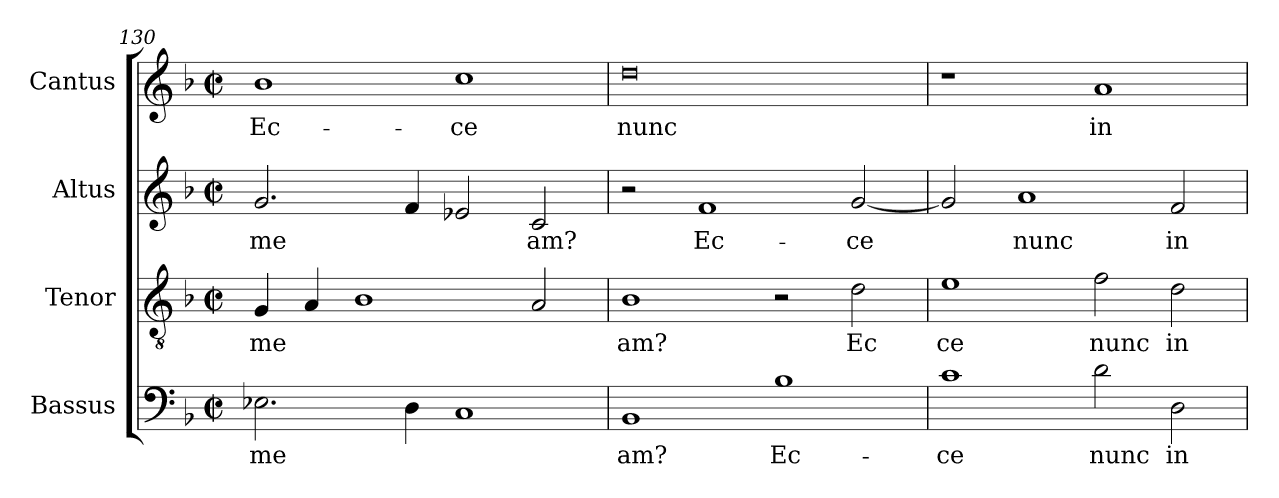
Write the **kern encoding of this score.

**kern	**text	**kern	**text	**kern	**text	**kern	**text
*part4	*part4	*part3	*part3	*part2	*part2	*part1	*part1
*staff4	*staff4	*staff3	*staff3	*staff2	*staff2	*staff1	*staff1
*I"Bassus	*	*I"Tenor	*	*I"Altus	*	*I"Cantus	*
*clefF4	*	*clefGv2	*	*clefG2	*	*clefG2	*
*k[b-]	*	*k[b-]	*	*k[b-]	*	*k[b-]	*
*F:	*	*F:	*	*F:	*	*F:	*
*M2/2	*	*M2/2	*	*M2/2	*	*M2/2	*
*met(c|)	*	*met(c|)	*	*met(c|)	*	*met(c|)	*
=130	=130	=130	=130	=130	=130	=130	=130
!	!LO:LY:b	!	!LO:LY:b	!	!LO:LY:b	!	!LO:LY:b:cj
2.E-X\	me	4G/	me	2.g/	me	1b-	Ec-
.	.	4A/	.	.	.	.	.
.	.	1B-	.	.	.	.	.
4D\	.	.	.	4f/	.	.	.
!	!	!	!	!	!	!	!LO:LY:b:cj
1C	.	.	.	2e-X/	.	1cc	-ce
!	!	!	!	!	!LO:LY:b:cj	!	!
.	.	2A/	.	2c/	am?	.	.
!!LO:PB:g=z
=131	=131	=131	=131	=131	=131	=131	=131
!	!LO:LY:b:cj	!	!LO:LY:b:cj	!	!	!	!LO:LY:b:cj
1BB-	am?	1B-	am?	2r	.	0dd	nunc
!	!	!	!	!	!LO:LY:b:cj	!	!
.	.	.	.	1f	Ec-	.	.
!	!LO:LY:b:cj	!	!	!	!	!	!
1B-	Ec-	2r	.	.	.	.	.
!	!	!	!LO:LY:b:cj	!	!LO:LY:b:cj	!	!
.	.	2d\	Ec	[<2g/	-ce	.	.
=132	=132	=132	=132	=132	=132	=132	=132
!	!LO:LY:b:cj	!	!LO:LY:b:cj	!	!	!	!
1c	-ce	1e	ce	2g/]	.	1r	.
!	!	!	!	!	!LO:LY:b:cj	!	!
.	.	.	.	1a	nunc	.	.
!	!LO:LY:b:cj	!	!LO:LY:b:cj	!	!	!	!LO:LY:b:cj
2d\	nunc	2f\	nunc	.	.	1a	in
!	!LO:LY:b:cj	!	!LO:LY:b:cj	!	!LO:LY:b:cj	!	!
2D\	in	2d\	in	2f/	in	.	.
=	=	=	=	=	=	=	=
*-	*-	*-	*-	*-	*-	*-	*-
